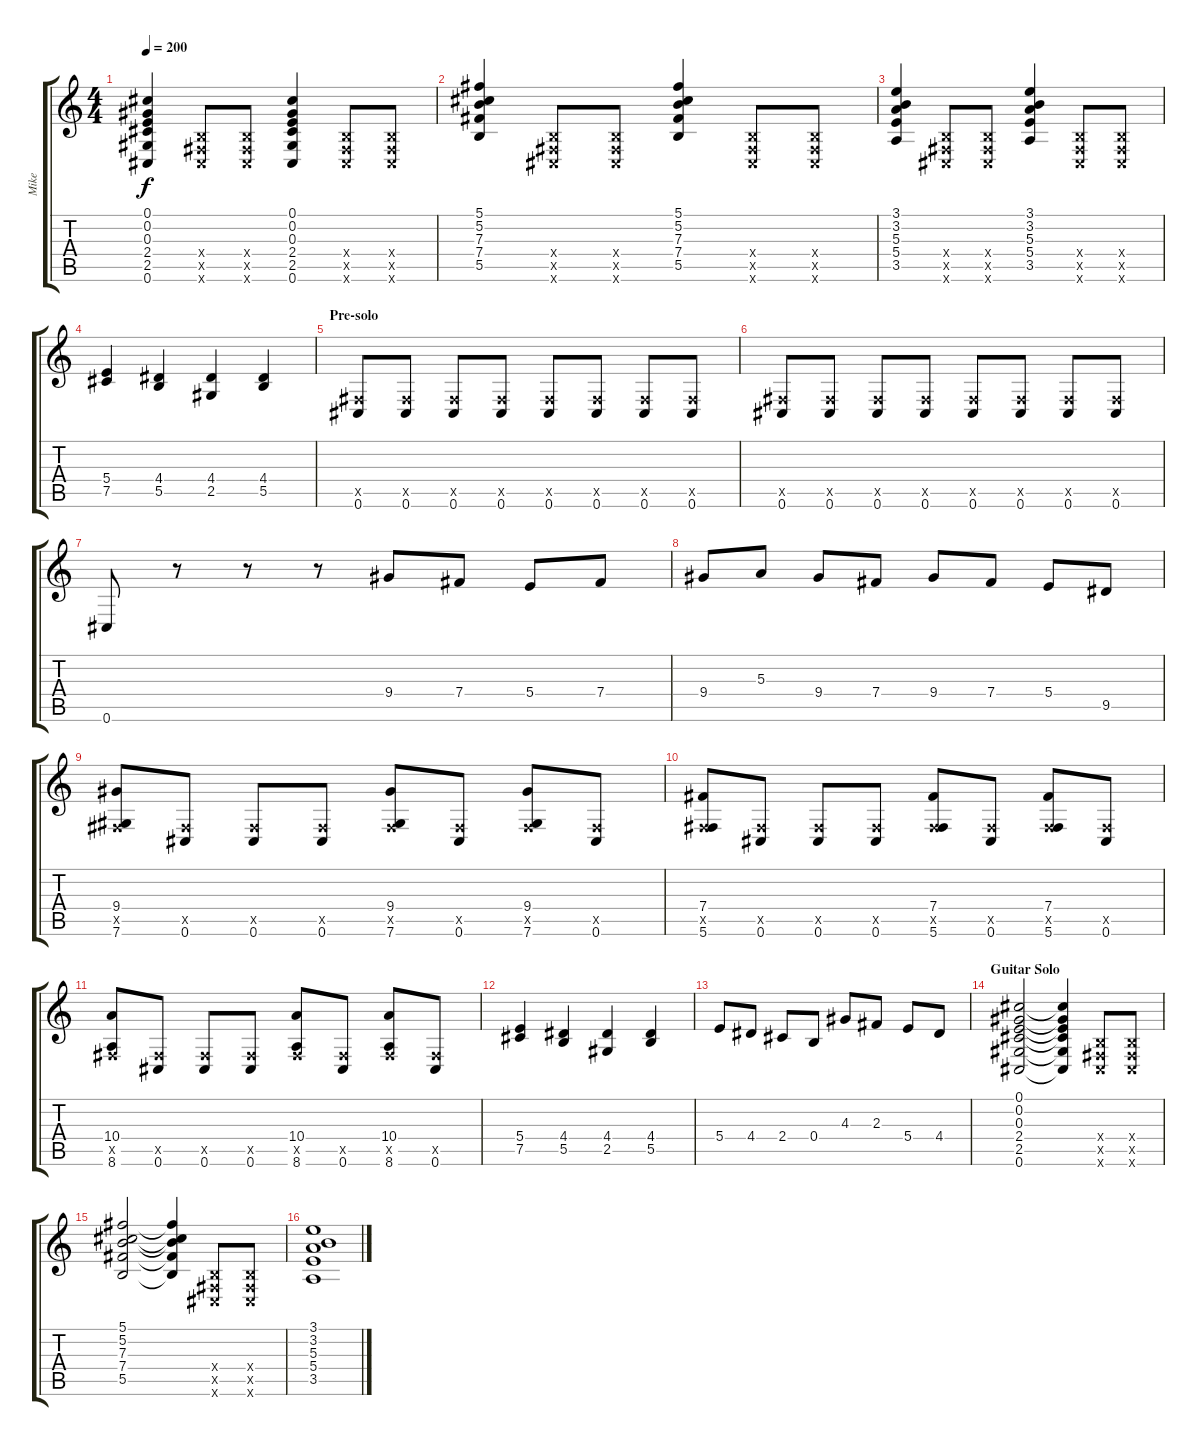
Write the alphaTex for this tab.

\track ("Mike" "Mike") {instrument acousticguitarsteel}
\staff {score tabs}
\tuning (Db4 Ab3 E3 B2 Gb2 Db2) {hide}
\ts (4 4)
\tempo 200
\clef g2
\ks c
(0.1 0.2 0.3 2.4 2.5 0.6).4{dy f} (0.4{x} 0.5{x} 0.6{x}).8 (0.4{x} 0.5{x} 0.6{x}).8 (0.1 0.2 0.3 2.4 2.5 0.6).4 (0.4{x} 0.5{x} 0.6{x}).8 (0.4{x} 0.5{x} 0.6{x}).8 |
(5.1 5.2 7.3 7.4 5.5).4 (0.4{x} 0.5{x} 0.6{x}).8 (0.4{x} 0.5{x} 0.6{x}).8 (5.1 5.2 7.3 7.4 5.5).4 (0.4{x} 0.5{x} 0.6{x}).8 (0.4{x} 0.5{x} 0.6{x}).8 |
(3.1 3.2 5.3 5.4 3.5).4 (0.4{x} 0.5{x} 0.6{x}).8 (0.4{x} 0.5{x} 0.6{x}).8 (3.1 3.2 5.3 5.4 3.5).4 (0.4{x} 0.5{x} 0.6{x}).8 (0.4{x} 0.5{x} 0.6{x}).8 |
(5.4 7.5).4 (4.4 5.5).4 (4.4 2.5).4 (4.4 5.5).4 |
\section ("" "Pre-solo")
(0.5{x} 0.6).8 (0.5{x} 0.6).8 (0.5{x} 0.6).8 (0.5{x} 0.6).8 (0.5{x} 0.6).8 (0.5{x} 0.6).8 (0.5{x} 0.6).8 (0.5{x} 0.6).8 |
(0.5{x} 0.6).8 (0.5{x} 0.6).8 (0.5{x} 0.6).8 (0.5{x} 0.6).8 (0.5{x} 0.6).8 (0.5{x} 0.6).8 (0.5{x} 0.6).8 (0.5{x} 0.6).8 |
0.6.8 r.8 r.8 r.8 9.4.8 7.4.8 5.4.8 7.4.8 |
9.4.8 5.3.8 9.4.8 7.4.8 9.4.8 7.4.8 5.4.8 9.5.8 |
(9.4 0.5{x} 7.6).8 (0.5{x} 0.6).8 (0.5{x} 0.6).8 (0.5{x} 0.6).8 (9.4 0.5{x} 7.6).8 (0.5{x} 0.6).8 (9.4 0.5{x} 7.6).8 (0.5{x} 0.6).8 |
(7.4 0.5{x} 5.6).8 (0.5{x} 0.6).8 (0.5{x} 0.6).8 (0.5{x} 0.6).8 (7.4 0.5{x} 5.6).8 (0.5{x} 0.6).8 (7.4 0.5{x} 5.6).8 (0.5{x} 0.6).8 |
(10.4 0.5{x} 8.6).8 (0.5{x} 0.6).8 (0.5{x} 0.6).8 (0.5{x} 0.6).8 (10.4 0.5{x} 8.6).8 (0.5{x} 0.6).8 (10.4 0.5{x} 8.6).8 (0.5{x} 0.6).8 |
(5.4 7.5).4 (4.4 5.5).4 (4.4 2.5).4 (4.4 5.5).4 |
5.4.8 4.4.8 2.4.8 0.4.8 4.3.8 2.3.8 5.4.8 4.4.8 |
\section ("" "Guitar Solo")
(0.1 0.2 0.3 2.4 2.5 0.6).2 (0.1{t} 0.2{t} 0.3{t} 2.4{t} 2.5{t} 0.6{t}).4 (0.4{x} 0.5{x} 0.6{x}).8 (0.4{x} 0.5{x} 0.6{x}).8 |
(5.1 5.2 7.3 7.4 5.5).2 (5.1{t} 5.2{t} 7.3{t} 7.4{t} 5.5{t}).4 (0.4{x} 0.5{x} 0.6{x}).8 (0.4{x} 0.5{x} 0.6{x}).8 |
(3.1 3.2 5.3 5.4 3.5).1
